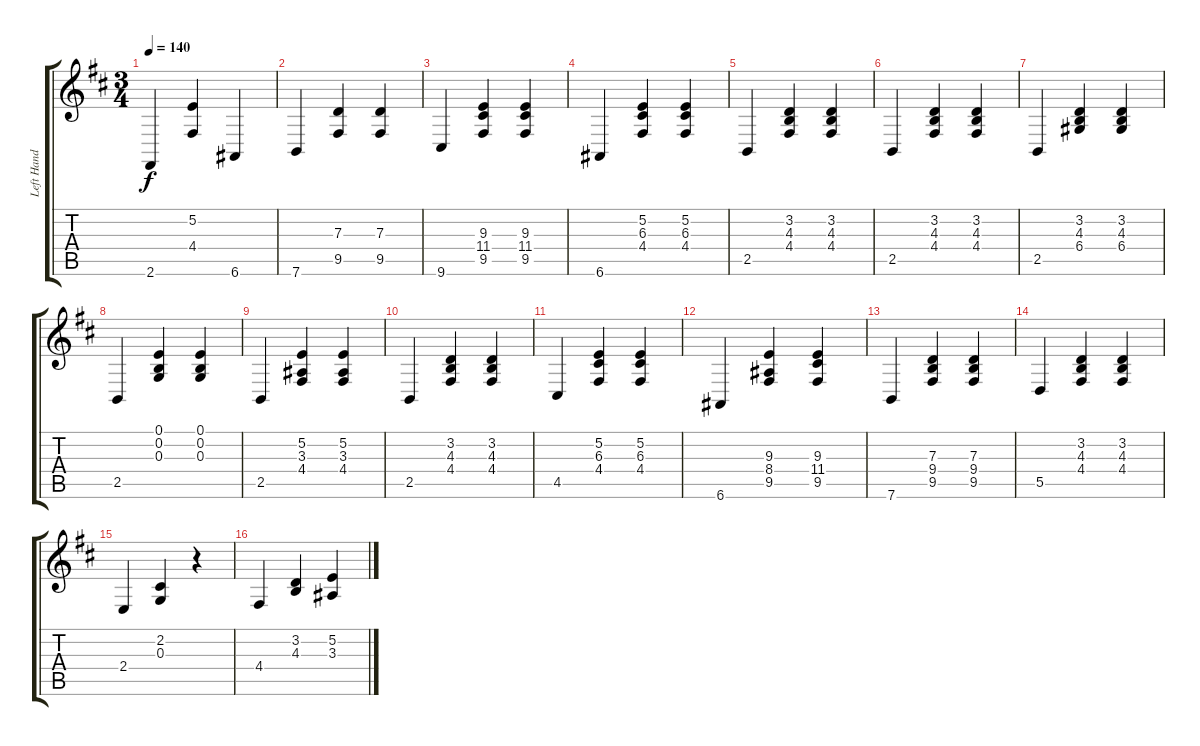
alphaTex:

\track ("Left Hand Rythem" "Left Hand ") {instrument acousticgrandpiano}
\staff {score tabs}
\tuning (E4 B3 G3 D3 A2 E2) {hide}
\ts (3 4)
\tempo 140
\clef g2
\ks d
2.6.4{dy f} (5.2 4.4).4 6.6.4 |
7.6.4 (7.3 9.5).4 (7.3 9.5).4 |
9.6.4 (9.3 11.4 9.5).4 (9.3 11.4 9.5).4 |
6.6.4 (5.2 6.3 4.4).4 (5.2 6.3 4.4).4 |
2.5.4 (3.2 4.3 4.4).4 (3.2 4.3 4.4).4 |
2.5.4 (3.2 4.3 4.4).4 (3.2 4.3 4.4).4 |
2.5.4 (3.2 4.3 6.4).4 (3.2 4.3 6.4).4 |
2.5.4 (0.1 0.2 0.3).4 (0.1 0.2 0.3).4 |
2.5.4 (5.2 3.3 4.4).4 (5.2 3.3 4.4).4 |
2.5.4 (3.2 4.3 4.4).4 (3.2 4.3 4.4).4 |
4.5.4 (5.2 6.3 4.4).4 (5.2 6.3 4.4).4 |
6.6.4 (9.3 8.4 9.5).4 (9.3 11.4 9.5).4 |
7.6.4 (7.3 9.4 9.5).4 (7.3 9.4 9.5).4 |
5.5.4 (3.2 4.3 4.4).4 (3.2 4.3 4.4).4 |
2.4.4 (2.2 0.3).4 r.4 |
4.4.4 (3.2 4.3).4 (5.2 3.3).4
